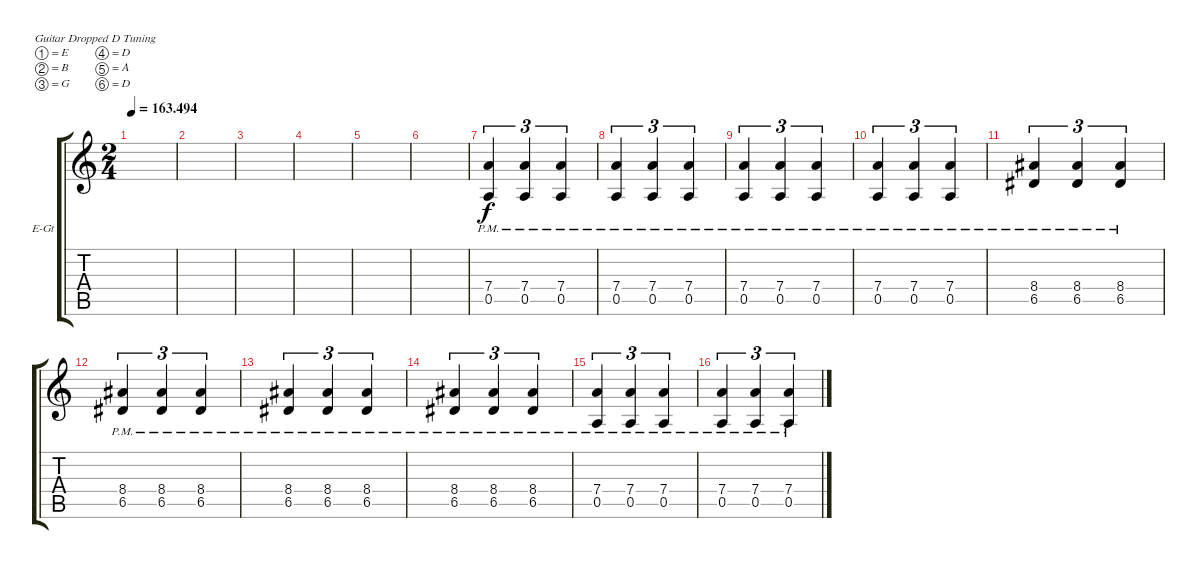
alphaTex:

\defaultSystemsLayout 4
\bracketExtendMode groupsimilarinstruments
\firstSystemTrackNameOrientation horizontal
\otherSystemsTrackNameOrientation horizontal
\track ("Rythem 2" "E-Gt") {instrument distortionguitar}
\staff {score tabs}
\tuning (E4 B3 G3 D3 A2 D2)
\ts (2 4)
\tempo
163.494
\accidentals auto
\clef g2
\ottava regular
\simile none
\scale
0.333333
\ks c
|
\scale
0.333333 |
\scale
0.333333 |
\scale
0.333333 |
\scale
0.333333 |
\scale
0.333333 |
\scale
0.333333 (0.5{pm} 7.4{pm}).4{tu (3 2)} (0.5{pm} 7.4{pm}).4{tu (3 2)} (0.5{pm} 7.4{pm}).4{tu (3 2)} |
\scale
0.333333 (0.5{pm} 7.4{pm}).4{tu (3 2)} (0.5{pm} 7.4{pm}).4{tu (3 2)} (0.5{pm} 7.4{pm}).4{tu (3 2)} |
\scale
0.333333 (0.5{pm} 7.4{pm}).4{tu (3 2)} (0.5{pm} 7.4{pm}).4{tu (3 2)} (0.5{pm} 7.4{pm}).4{tu (3 2)} |
\scale
0.333333 (0.5{pm} 7.4{pm}).4{tu (3 2)} (0.5{pm} 7.4{pm}).4{tu (3 2)} (0.5{pm} 7.4{pm}).4{tu (3 2)} |
\scale
0.333333 (6.5{pm} 8.4{pm}).4{tu (3 2)} (6.5{pm} 8.4{pm}).4{tu (3 2)} (6.5{pm} 8.4{pm}).4{tu (3 2)} |
\scale
0.333333 (6.5{pm} 8.4{pm}).4{tu (3 2)} (6.5{pm} 8.4{pm}).4{tu (3 2)} (6.5{pm} 8.4{pm}).4{tu (3 2)} |
\scale
0.333333 (6.5{pm} 8.4{pm}).4{tu (3 2)} (6.5{pm} 8.4{pm}).4{tu (3 2)} (6.5{pm} 8.4{pm}).4{tu (3 2)} |
\scale
0.333333 (6.5{pm} 8.4{pm}).4{tu (3 2)} (6.5{pm} 8.4{pm}).4{tu (3 2)} (6.5{pm} 8.4{pm}).4{tu (3 2)} |
\scale
0.333333 (0.5{pm} 7.4{pm}).4{tu (3 2)} (0.5{pm} 7.4{pm}).4{tu (3 2)} (0.5{pm} 7.4{pm}).4{tu (3 2)} |
\scale
0.333333 (0.5{pm} 7.4{pm}).4{tu (3 2)} (0.5{pm} 7.4{pm}).4{tu (3 2)} (0.5{pm} 7.4{pm}).4{tu (3 2)}
